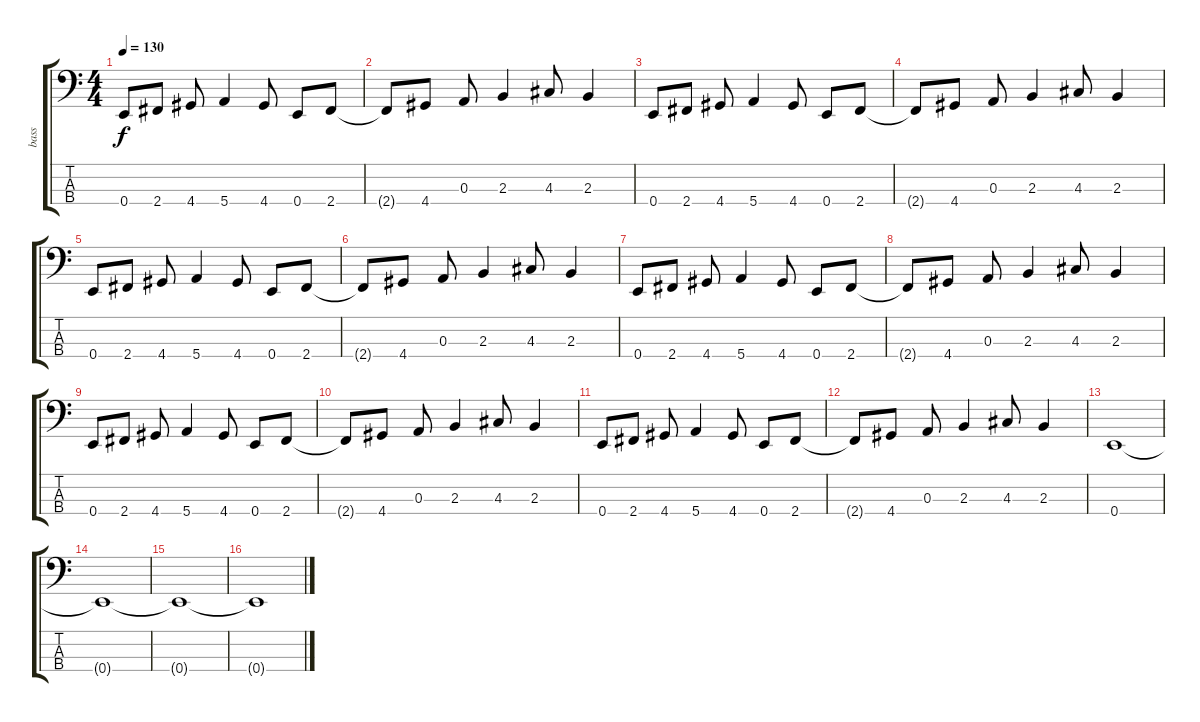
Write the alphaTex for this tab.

\track ("bass" "bass") {instrument electricbassfinger}
\staff {score tabs}
\tuning (G2 D2 A1 E1) {hide}
\ts (4 4)
\tempo 130
\clef f4
\ks c
0.4.8{dy f} 2.4.8 4.4.8 5.4.4 4.4.8 0.4.8 2.4.8 |
2.4{t}.8 4.4.8 0.3.8 2.3.4 4.3.8 2.3.4 |
0.4.8 2.4.8 4.4.8 5.4.4 4.4.8 0.4.8 2.4.8 |
2.4{t}.8 4.4.8 0.3.8 2.3.4 4.3.8 2.3.4 |
0.4.8 2.4.8 4.4.8 5.4.4 4.4.8 0.4.8 2.4.8 |
2.4{t}.8 4.4.8 0.3.8 2.3.4 4.3.8 2.3.4 |
0.4.8 2.4.8 4.4.8 5.4.4 4.4.8 0.4.8 2.4.8 |
2.4{t}.8 4.4.8 0.3.8 2.3.4 4.3.8 2.3.4 |
0.4.8 2.4.8 4.4.8 5.4.4 4.4.8 0.4.8 2.4.8 |
2.4{t}.8 4.4.8 0.3.8 2.3.4 4.3.8 2.3.4 |
0.4.8 2.4.8 4.4.8 5.4.4 4.4.8 0.4.8 2.4.8 |
2.4{t}.8 4.4.8 0.3.8 2.3.4 4.3.8 2.3.4 |
0.4.1 |
0.4{t}.1 |
0.4{t}.1 |
0.4{t}.1
